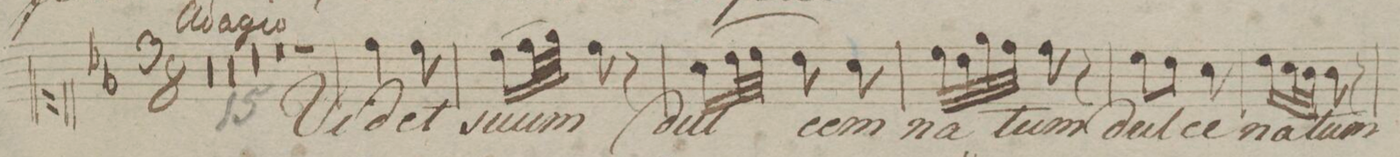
**kern	**text	**dynam
*I"Cant!	*	*
*clefC1	*	*
*k[b-e-]	*	*
*M6/8	*	*
*k[b-e-]	*	*
*M3/8	*	*
1.r	.	.
=71	=71	=71
=72	=72	=72
=73	=73	=73
=74	=74	=74
1.r	.	.
=75	=75	=75
=76	=76	=76
=77	=77	=77
=78	=78	=78
1.r	.	.
=79	=79	=79
=80	=80	=80
=81	=81	=81
=82	=82	=82
2.r	.	.
=83	=83	=83
=84	=84	=84
4.r	.	.
=85	=85	=85
4dd\	Vi-	.
8dd\	-det	.
=86	=86	=86
(16cc\LL	su-	.
32dd\L	.	.
32ee-\JJJ)	.	.
8dd\	-um	.
8r	.	.
=87	=87	=87
(16a\LL	dul-	.
32b-\L	.	.
32cc\JJJ	.	.
8b-\)	.	.
8a\	-cem	.
=88	=88	=88
32cc\LLL	na-	.
32b-\	.	.
32ee-\	.	.
32dd\JJJ	.	.
8dd\	-tum	.
8r	.	.
=89	=89	=89
8cc\L	dul-	.
8b-\J	.	.
8a\	-ce	.
=90	=90	=90
16b-\LL	na-	.
32a\L	.	.
32g\JJJ	.	.
8g\	-tum	.
8r	.	.
=91	=91	=91
*-	*-	*-
